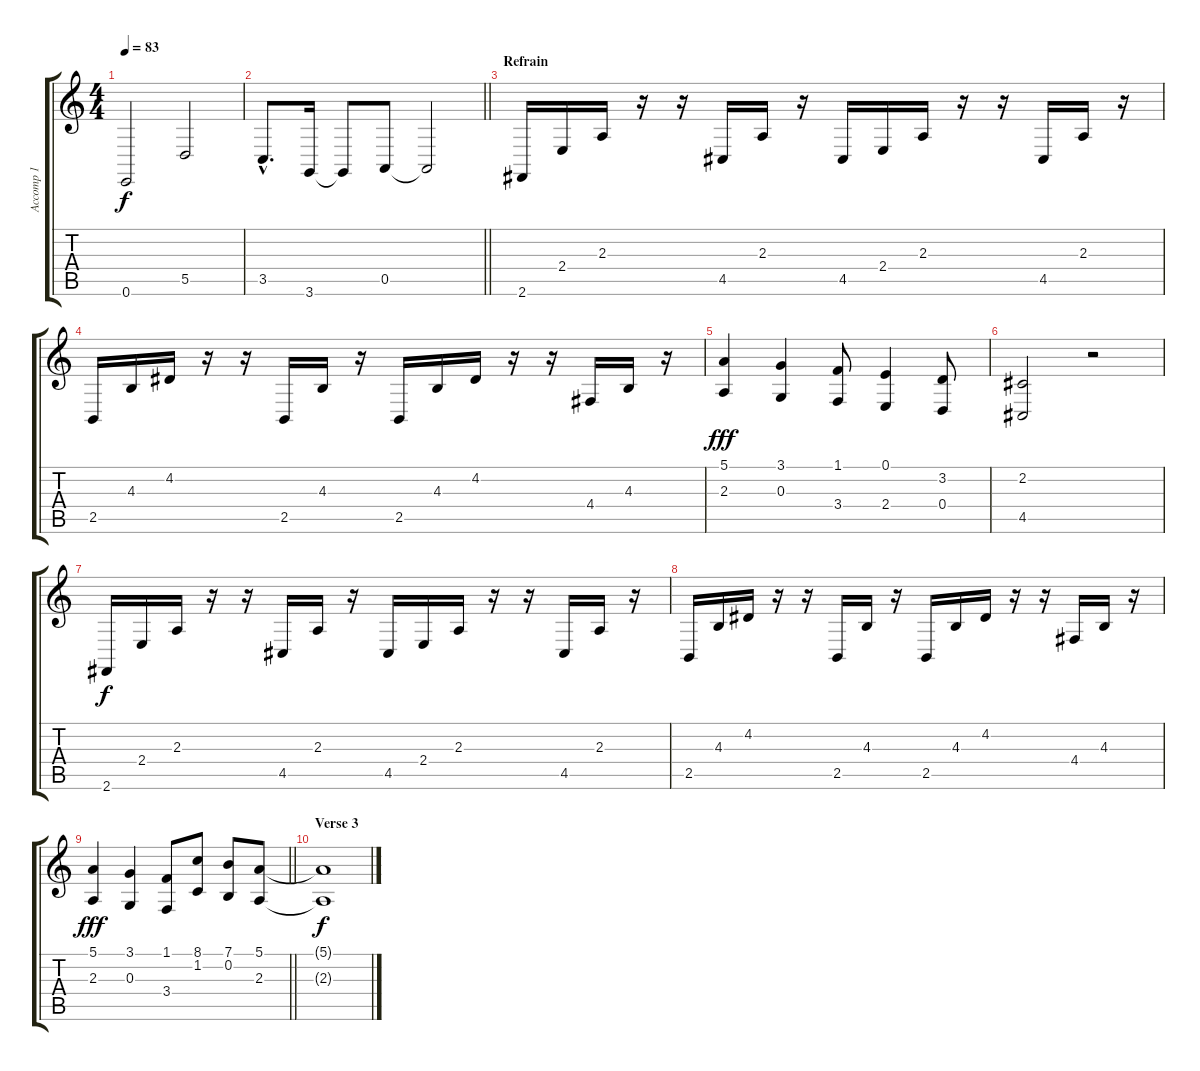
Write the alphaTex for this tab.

\track ("Accomp 1" "Accomp 1") {instrument electricgrandpiano}
\staff {score tabs}
\tuning (E4 B3 G3 D3 A2 E2) {hide}
\ts (4 4)
\tempo 83
\clef g2
\ks c
0.6.2{dy f} 5.5.2 |
\barLineRight lightlight
3.5{hac}.8{d} 3.6.16 3.6{t}.8 0.5.8 0.5{t}.2 |
\section ("" "Refrain")
2.6.16 2.4.16 2.3.16 r.16 r.16 4.5.16 2.3.16 r.16 4.5.16 2.4.16 2.3.16 r.16 r.16 4.5.16 2.3.16 r.16 |
2.5.16 4.3.16 4.2.16 r.16 r.16 2.5.16 4.3.16 r.16 2.5.16 4.3.16 4.2.16 r.16 r.16 4.4.16 4.3.16 r.16 |
(5.1 2.3).4{dy fff} (3.1 0.3).4 (1.1 3.4).8 (0.1 2.4).4 (3.2 0.4).8 |
(2.2 4.5).2 r.2 |
2.6.16{dy f} 2.4.16 2.3.16 r.16 r.16 4.5.16 2.3.16 r.16 4.5.16 2.4.16 2.3.16 r.16 r.16 4.5.16 2.3.16 r.16 |
2.5.16 4.3.16 4.2.16 r.16 r.16 2.5.16 4.3.16 r.16 2.5.16 4.3.16 4.2.16 r.16 r.16 4.4.16 4.3.16 r.16 |
\barLineRight lightlight
(5.1 2.3).4{dy fff} (3.1 0.3).4 (1.1 3.4).8 (8.1 1.2).8 (7.1 0.2).8 (5.1 2.3).8 |
\section ("" "Verse 3")
(5.1{t} 2.3{t}).1{dy f}
